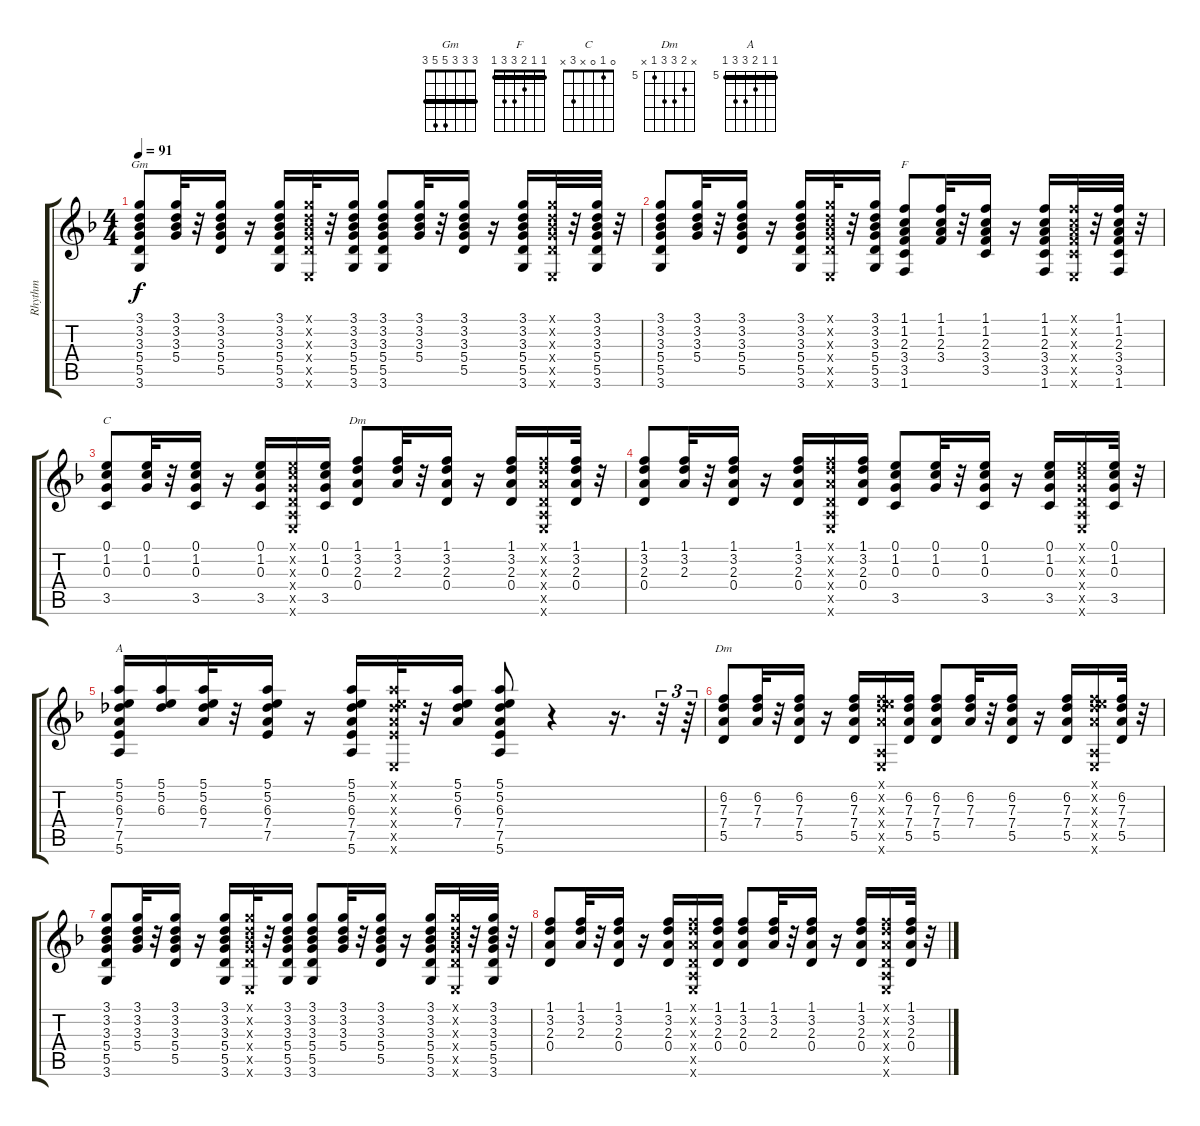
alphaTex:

\track ("Rhythm" "Rhythm") {instrument acousticguitarnylon}
\staff {score tabs}
\tuning (E4 B3 G3 D3 A2 E2) {hide}
\chord ("Gm" 3 3 3 5 5 3) {barre 3}
\chord ("F" 1 1 2 3 3 1) {barre 1}
\chord ("C" 0 1 0 x 3 x)
\chord ("Dm" 1 3 2 0 x x)
\chord ("A" 5 5 6 7 7 5) {firstfret 5 barre 5}
\chord ("Dm" x 6 7 7 5 x) {firstfret 5}
\ts (4 4)
\tempo 91
\clef g2
\ks dminor
(3.1 3.2 3.3 5.4 5.5 3.6).8{ch "Gm" dy f} (3.1 3.2 3.3 5.4).32 r.32 (3.1 3.2 3.3 5.4 5.5).16 r.16 (3.1 3.2 3.3 5.4 5.5 3.6).16 (3.1{x} 3.2{x} 3.3{x} 5.4{x} 5.5{x} 0.6{x}).32 r.32 (3.1 3.2 3.3 5.4 5.5 3.6).16 (3.1 3.2 3.3 5.4 5.5 3.6).8 (3.1 3.2 3.3 5.4).32 r.32 (3.1 3.2 3.3 5.4 5.5).16 r.16 (3.1 3.2 3.3 5.4 5.5 3.6).16 (3.1{x} 3.2{x} 3.3{x} 5.4{x} 5.5{x} 0.6{x}).32 r.32 (3.1 3.2 3.3 5.4 5.5 3.6).32 r.32 |
(3.1 3.2 3.3 5.4 5.5 3.6).8 (3.1 3.2 3.3 5.4).32 r.32 (3.1 3.2 3.3 5.4 5.5).16 r.16 (3.1 3.2 3.3 5.4 5.5 3.6).16 (3.1{x} 3.2{x} 3.3{x} 5.4{x} 5.5{x} 0.6{x}).32 r.32 (3.1 3.2 3.3 5.4 5.5 3.6).16 (1.1 1.2 2.3 3.4 3.5 1.6).8{ch "F"} (1.1 1.2 2.3 3.4).32 r.32 (1.1 1.2 2.3 3.4 3.5).16 r.16 (1.1 1.2 2.3 3.4 3.5 1.6).16 (1.1{x} 1.2{x} 2.3{x} 3.4{x} 3.5{x} 0.6{x}).32 r.32 (1.1 1.2 2.3 3.4 3.5 1.6).32 r.32 |
(0.1 1.2 0.3 3.5).8{ch "C"} (0.1 1.2 0.3).32 r.32 (0.1 1.2 0.3 3.5).16 r.16 (0.1 1.2 0.3 3.5).16 (0.1{x} 1.2{x} 0.3{x} 0.4{x} 0.5{x} 0.6{x}).16 (0.1 1.2 0.3 3.5).16 (1.1 3.2 2.3 0.4).8{ch "Dm"} (1.1 3.2 2.3).32 r.32 (1.1 3.2 2.3 0.4).16 r.16 (1.1 3.2 2.3 0.4).16 (1.1{x} 3.2{x} 2.3{x} 0.4{x} 0.5{x} 0.6{x}).16 (1.1 3.2 2.3 0.4).32 r.32 |
(1.1 3.2 2.3 0.4).8 (1.1 3.2 2.3).32 r.32 (1.1 3.2 2.3 0.4).16 r.16 (1.1 3.2 2.3 0.4).16 (1.1{x} 3.2{x} 2.3{x} 0.4{x} 0.5{x} 0.6{x}).16 (1.1 3.2 2.3 0.4).16 (0.1 1.2 0.3 3.5).8 (0.1 1.2 0.3).32 r.32 (0.1 1.2 0.3 3.5).16 r.16 (0.1 1.2 0.3 3.5).16 (0.1{x} 1.2{x} 0.3{x} 0.4{x} 0.5{x} 0.6{x}).16 (0.1 1.2 0.3 3.5).32 r.32 |
(5.1 5.2 6.3 7.4 7.5 5.6).16{ch "A"} (5.1 5.2 6.3).16 (5.1 5.2 6.3 7.4).32 r.32 (5.1 5.2 6.3 7.4 7.5).16 r.16 (5.1 5.2 6.3 7.4 7.5 5.6).16 (5.1{x} 5.2{x} 6.3{x} 7.4{x} 7.5{x} 0.6{x}).32 r.32 (5.1 5.2 6.3 7.4).16 (5.1 5.2 6.3 7.4 7.5 5.6).8 r.4 r.16{d} r.32{tu (3 2)} r.64{tu (3 2)} |
(6.2 7.3 7.4 5.5).8{ch "Dm"} (6.2 7.3 7.4).32 r.32 (6.2 7.3 7.4 5.5).16 r.16 (6.2 7.3 7.4 5.5).16 (0.1{x} 6.2{x} 7.3{x} 7.4{x} 0.5{x} 0.6{x}).16 (6.2 7.3 7.4 5.5).16 (6.2 7.3 7.4 5.5).8 (6.2 7.3 7.4).32 r.32 (6.2 7.3 7.4 5.5).16 r.16 (6.2 7.3 7.4 5.5).16 (0.1{x} 6.2{x} 7.3{x} 7.4{x} 0.5{x} 0.6{x}).16 (6.2 7.3 7.4 5.5).32 r.32 |
(3.1 3.2 3.3 5.4 5.5 3.6).8 (3.1 3.2 3.3 5.4).32 r.32 (3.1 3.2 3.3 5.4 5.5).16 r.16 (3.1 3.2 3.3 5.4 5.5 3.6).16 (3.1{x} 3.2{x} 3.3{x} 5.4{x} 5.5{x} 0.6{x}).32 r.32 (3.1 3.2 3.3 5.4 5.5 3.6).16 (3.1 3.2 3.3 5.4 5.5 3.6).8 (3.1 3.2 3.3 5.4).32 r.32 (3.1 3.2 3.3 5.4 5.5).16 r.16 (3.1 3.2 3.3 5.4 5.5 3.6).16 (3.1{x} 3.2{x} 3.3{x} 5.4{x} 5.5{x} 0.6{x}).32 r.32 (3.1 3.2 3.3 5.4 5.5 3.6).32 r.32 |
(1.1 3.2 2.3 0.4).8 (1.1 3.2 2.3).32 r.32 (1.1 3.2 2.3 0.4).16 r.16 (1.1 3.2 2.3 0.4).16 (1.1{x} 3.2{x} 2.3{x} 0.4{x} 0.5{x} 0.6{x}).16 (1.1 3.2 2.3 0.4).16 (1.1 3.2 2.3 0.4).8 (1.1 3.2 2.3).32 r.32 (1.1 3.2 2.3 0.4).16 r.16 (1.1 3.2 2.3 0.4).16 (1.1{x} 3.2{x} 2.3{x} 0.4{x} 0.5{x} 0.6{x}).16 (1.1 3.2 2.3 0.4).32 r.32
